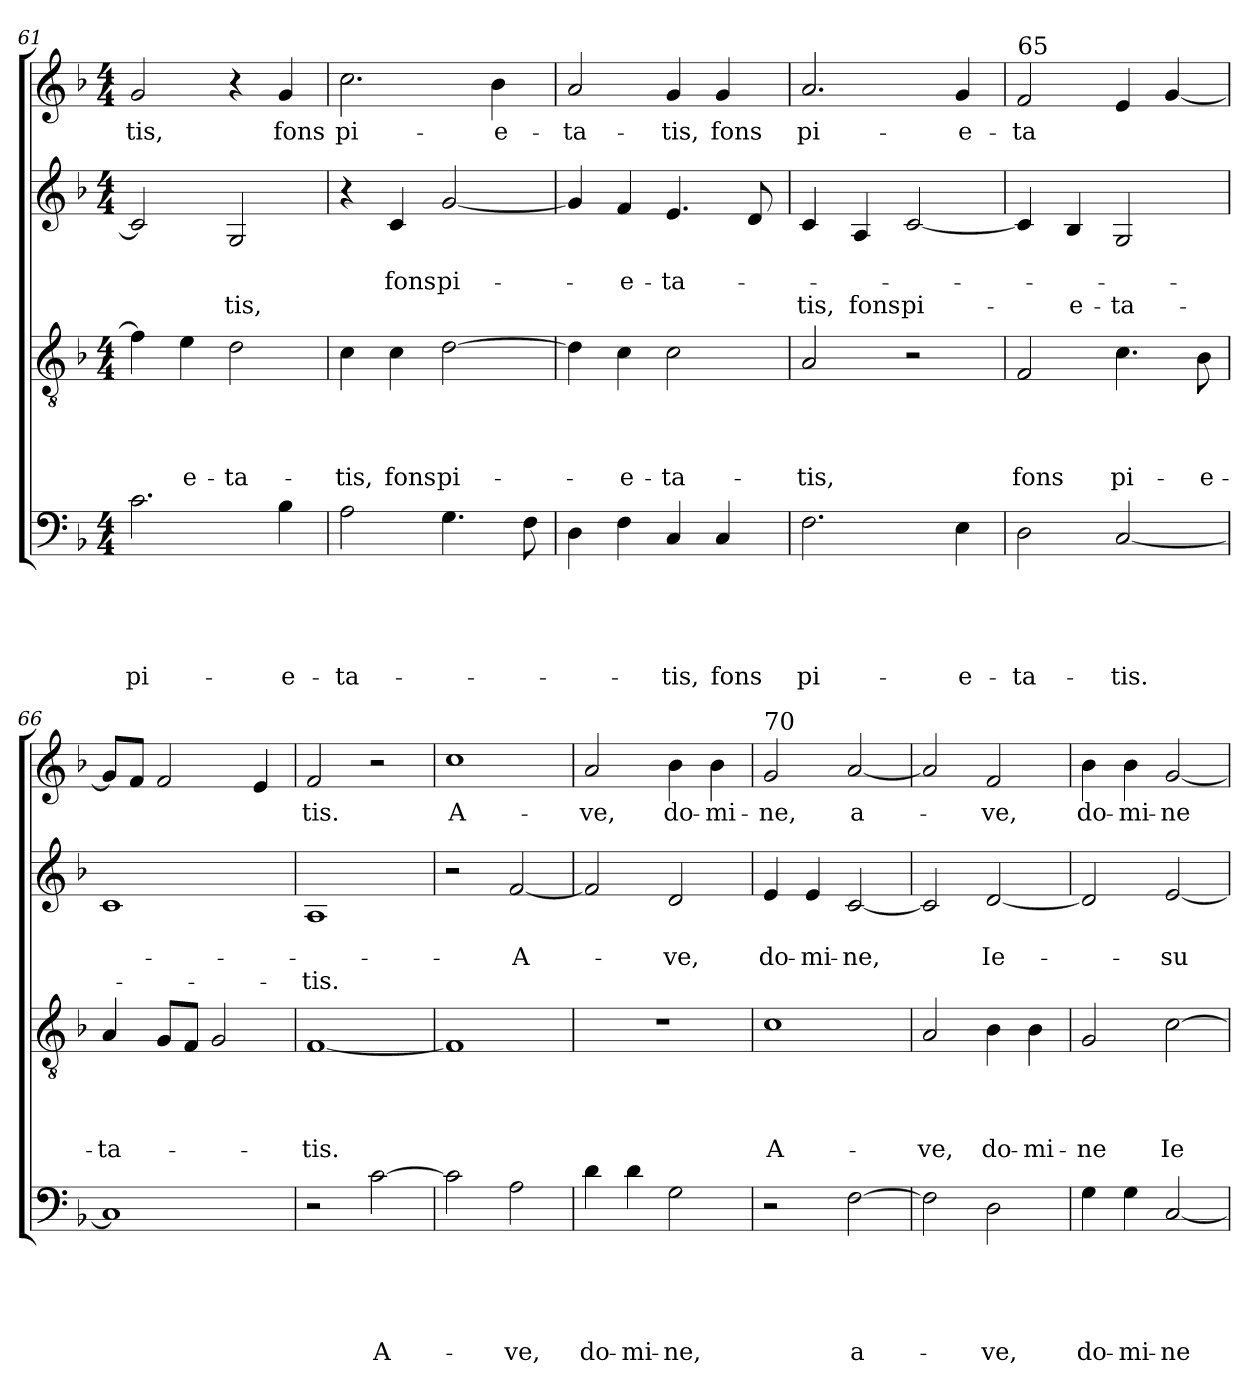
**kern	**text	**text	**text	**text	**text	**kern	**text	**text	**text	**text	**kern	**text	**text	**text	**kern	**text
*part4	*part4	*part4	*part4	*part4	*part4	*part3	*part3	*part3	*part3	*part3	*part2	*part2	*part2	*part2	*part1	*part1
*staff4	*staff4	*staff4	*staff4	*staff4	*staff4	*staff3	*staff3	*staff3	*staff3	*staff3	*staff2	*staff2	*staff2	*staff2	*staff1	*staff1
*clefF4	*	*	*	*	*	*clefGv2	*	*	*	*	*clefG2	*	*	*	*clefG2	*
*k[b-]	*	*	*	*	*	*k[b-]	*	*	*	*	*k[b-]	*	*	*	*k[b-]	*
*F:	*	*	*	*	*	*F:	*	*	*	*	*F:	*	*	*	*F:	*
*M4/4	*	*	*	*	*	*M4/4	*	*	*	*	*M4/4	*	*	*	*M4/4	*
=61	=61	=61	=61	=61	=61	=61	=61	=61	=61	=61	=61	=61	=61	=61	=61	=61
!	!	!	!	!	!LO:LY:b	!	!	!	!	!	!	!	!	!	!	!LO:LY:b
2.c\	.	.	.	.	pi-	4f\]	.	.	.	.	2c/]	.	.	.	2g/	-tis,
!	!	!	!	!	!	!	!	!	!	!LO:LY:b	!	!	!	!	!	!
.	.	.	.	.	.	4e\	.	.	.	-e-	.	.	.	.	.	.
!	!	!	!	!	!	!	!	!	!	!LO:LY:b	!	!	!	!LO:LY:b	!	!
.	.	.	.	.	.	2d\	.	.	.	-ta-	2G/	.	.	tis,	4r	.
!	!	!	!	!	!LO:LY:b	!	!	!	!	!	!	!	!	!	!	!LO:LY:b
4B-\	.	.	.	.	-e-	.	.	.	.	.	.	.	.	.	4g/	fons
=62	=62	=62	=62	=62	=62	=62	=62	=62	=62	=62	=62	=62	=62	=62	=62	=62
!	!	!	!	!	!LO:LY:b	!	!	!	!	!LO:LY:b	!	!	!	!	!	!LO:LY:b
2A\	.	.	.	.	-ta-	4c\	.	.	.	-tis,	4r	.	.	.	2.cc\	pi-
!	!	!	!	!	!	!	!	!	!	!LO:LY:b	!	!	!LO:LY:b	!	!	!
.	.	.	.	.	.	4c\	.	.	.	fons	4c/	.	-fons	.	.	.
!	!	!	!	!	!	!	!	!	!	!LO:LY:b	!	!	!LO:LY:b	!	!	!
4.G\	.	.	.	.	.	[2d\	.	.	.	pi-	[2g/	.	pi-	.	.	.
!	!	!	!	!	!	!	!	!	!	!	!	!	!	!	!	!LO:LY:b
.	.	.	.	.	.	.	.	.	.	.	.	.	.	.	4b-\	-e-
8F\	.	.	.	.	.	.	.	.	.	.	.	.	.	.	.	.
=63	=63	=63	=63	=63	=63	=63	=63	=63	=63	=63	=63	=63	=63	=63	=63	=63
!	!	!	!	!	!	!	!	!	!	!	!	!	!	!	!	!LO:LY:b
4D\	.	.	.	.	.	4d\]	.	.	.	.	4g/]	.	.	.	2a/	-ta-
!	!	!	!	!	!	!	!	!	!	!LO:LY:b	!	!	!LO:LY:b	!	!	!
4F\	.	.	.	.	.	4c\	.	.	.	-e-	4f/	.	-e-	.	.	.
!	!	!	!	!	!LO:LY:b	!	!	!	!	!LO:LY:b	!	!	!LO:LY:b	!	!	!LO:LY:b
4C/	.	.	.	.	-tis,	2c\	.	.	.	-ta-	4.e/	.	-ta-	.	4g/	-tis,
!	!	!	!	!	!LO:LY:b	!	!	!	!	!	!	!	!	!	!	!LO:LY:b
4C/	.	.	.	.	fons	.	.	.	.	.	.	.	.	.	4g/	fons
.	.	.	.	.	.	.	.	.	.	.	8d/	.	.	.	.	.
!!LO:LB:g=z
=64	=64	=64	=64	=64	=64	=64	=64	=64	=64	=64	=64	=64	=64	=64	=64	=64
!	!	!	!	!	!LO:LY:b	!	!	!	!	!LO:LY:b	!	!	!	!LO:LY:b	!	!LO:LY:b
2.F\	.	.	.	.	pi-	2A/	.	.	.	-­tis,	4c/	.	.	­tis,	2.a/	pi-
!	!	!	!	!	!	!	!	!	!	!	!	!	!	!LO:LY:b	!	!
.	.	.	.	.	.	.	.	.	.	.	4A/	.	.	fons	.	.
!	!	!	!	!	!	!	!	!	!	!	!	!	!	!LO:LY:b	!	!
.	.	.	.	.	.	2r	.	.	.	.	[2c/	.	.	pi-	.	.
!	!	!	!	!	!LO:LY:b	!	!	!	!	!	!	!	!	!	!	!LO:LY:b
4E\	.	.	.	.	-e-	.	.	.	.	.	.	.	.	.	4g/	-e-
=65	=65	=65	=65	=65	=65	=65	=65	=65	=65	=65	=65	=65	=65	=65	=65	=65
!	!	!	!	!	!	!	!	!	!	!	!	!	!	!	!LO:TX:a:t=65	!
!	!	!	!	!	!LO:LY:b	!	!	!	!	!LO:LY:b	!	!	!	!	!	!LO:LY:b
2D\	.	.	.	.	-ta-	2F/	.	.	.	fons	4c/]	.	.	.	2f/	-ta
!	!	!	!	!	!	!	!	!	!	!	!	!	!	!LO:LY:b	!	!
.	.	.	.	.	.	.	.	.	.	.	4B-/	.	.	-e-	.	.
!	!	!	!	!	!LO:LY:b	!	!	!	!	!LO:LY:b	!	!	!	!LO:LY:b	!	!
[2C/	.	.	.	.	-tis.	4.c\	.	.	.	pi-	2G/	.	.	-ta-	4e/	.
.	.	.	.	.	.	.	.	.	.	.	.	.	.	.	[4g/	.
!	!	!	!	!	!	!	!	!	!	!LO:LY:b	!	!	!	!	!	!
.	.	.	.	.	.	8B-\	.	.	.	-e-	.	.	.	.	.	.
=66	=66	=66	=66	=66	=66	=66	=66	=66	=66	=66	=66	=66	=66	=66	=66	=66
!	!	!	!	!	!	!	!	!	!	!LO:LY:b	!	!	!	!	!	!
1C]	.	.	.	.	.	4A/	.	.	.	-ta-	1c	.	.	.	8g/L]	.
.	.	.	.	.	.	.	.	.	.	.	.	.	.	.	8f/J	.
.	.	.	.	.	.	8G/L	.	.	.	.	.	.	.	.	2f/	.
.	.	.	.	.	.	8F/J	.	.	.	.	.	.	.	.	.	.
.	.	.	.	.	.	2G/	.	.	.	.	.	.	.	.	.	.
.	.	.	.	.	.	.	.	.	.	.	.	.	.	.	4e/	.
=67	=67	=67	=67	=67	=67	=67	=67	=67	=67	=67	=67	=67	=67	=67	=67	=67
!	!	!	!	!	!	!	!	!	!	!LO:LY:b	!	!	!	!LO:LY:b	!	!LO:LY:b
2r	.	.	.	.	.	[1F	.	.	.	-tis.	1A	.	.	-tis.	2f/	tis.
!	!	!	!	!	!LO:LY:b	!	!	!	!	!	!	!	!	!	!	!
[2c\	.	.	.	.	A-	.	.	.	.	.	.	.	.	.	2r	.
=68	=68	=68	=68	=68	=68	=68	=68	=68	=68	=68	=68	=68	=68	=68	=68	=68
!	!	!	!	!	!	!	!	!	!	!	!	!	!	!	!	!LO:LY:b
2c\]	.	.	.	.	.	1F]	.	.	.	.	2r	.	.	.	1cc	A-
!	!	!	!	!	!LO:LY:b	!	!	!	!	!	!	!	!LO:LY:b	!	!	!
2A\	.	.	.	.	-ve,	.	.	.	.	.	[2f/	.	-A-	.	.	.
=69	=69	=69	=69	=69	=69	=69	=69	=69	=69	=69	=69	=69	=69	=69	=69	=69
!	!	!	!	!	!LO:LY:b	!	!	!	!	!	!	!	!	!	!	!LO:LY:b
4d\	.	.	.	.	do-	1r	.	.	.	.	2f/]	.	.	.	2a/	-ve,
!	!	!	!	!	!LO:LY:b	!	!	!	!	!	!	!	!	!	!	!
4d\	.	.	.	.	-mi-	.	.	.	.	.	.	.	.	.	.	.
!	!	!	!	!	!LO:LY:b	!	!	!	!	!	!	!	!LO:LY:b	!	!	!LO:LY:b
2G\	.	.	.	.	-ne,	.	.	.	.	.	2d/	.	-ve,	.	4b-\	do-
!	!	!	!	!	!	!	!	!	!	!	!	!	!	!	!	!LO:LY:b
.	.	.	.	.	.	.	.	.	.	.	.	.	.	.	4b-\	-mi-
=70	=70	=70	=70	=70	=70	=70	=70	=70	=70	=70	=70	=70	=70	=70	=70	=70
!	!	!	!	!	!	!	!	!	!	!	!	!	!	!	!LO:TX:a:t=70	!
!	!	!	!	!	!	!	!	!	!	!LO:LY:b	!	!	!LO:LY:b	!	!	!LO:LY:b
2r	.	.	.	.	.	1c	.	.	.	A-	4e/	.	do-	.	2g/	-ne,
!	!	!	!	!	!	!	!	!	!	!	!	!	!LO:LY:b	!	!	!
.	.	.	.	.	.	.	.	.	.	.	4e/	.	-mi-	.	.	.
!	!	!	!	!	!LO:LY:b	!	!	!	!	!	!	!	!LO:LY:b	!	!	!LO:LY:b
[2F\	.	.	.	.	a-	.	.	.	.	.	[2c/	.	-ne,	.	[2a/	a-
!!LO:PB:g=z
=71	=71	=71	=71	=71	=71	=71	=71	=71	=71	=71	=71	=71	=71	=71	=71	=71
!	!	!	!	!	!	!	!	!	!	!LO:LY:b	!	!	!	!	!	!
2F\]	.	.	.	.	.	2A/	.	.	.	-­ve,	2c/]	.	.	.	2a/]	.
!	!	!	!	!	!LO:LY:b	!	!	!	!	!LO:LY:b	!	!	!LO:LY:b	!	!	!LO:LY:b
2D\	.	.	.	.	-ve,	4B-\	.	.	.	do-	[2d/	.	Ie-	.	2f/	-ve,
!	!	!	!	!	!	!	!	!	!	!LO:LY:b	!	!	!	!	!	!
.	.	.	.	.	.	4B-\	.	.	.	-mi-	.	.	.	.	.	.
=72	=72	=72	=72	=72	=72	=72	=72	=72	=72	=72	=72	=72	=72	=72	=72	=72
!	!	!	!	!	!LO:LY:b	!	!	!	!	!LO:LY:b	!	!	!	!	!	!LO:LY:b
4G\	.	.	.	.	do-	2G/	.	.	.	-ne	2d/]	.	.	.	4b-\	do-
!	!	!	!	!	!LO:LY:b	!	!	!	!	!	!	!	!	!	!	!LO:LY:b
4G\	.	.	.	.	-mi-	.	.	.	.	.	.	.	.	.	4b-\	-mi-
!	!	!	!	!	!LO:LY:b	!	!	!	!	!LO:LY:b	!	!	!LO:LY:b	!	!	!LO:LY:b
[2C/	.	.	.	.	-ne	[2c\	.	.	.	Ie-	[2e/	.	-su	.	[2g/	-ne
=	=	=	=	=	=	=	=	=	=	=	=	=	=	=	=	=
*-	*-	*-	*-	*-	*-	*-	*-	*-	*-	*-	*-	*-	*-	*-	*-	*-
